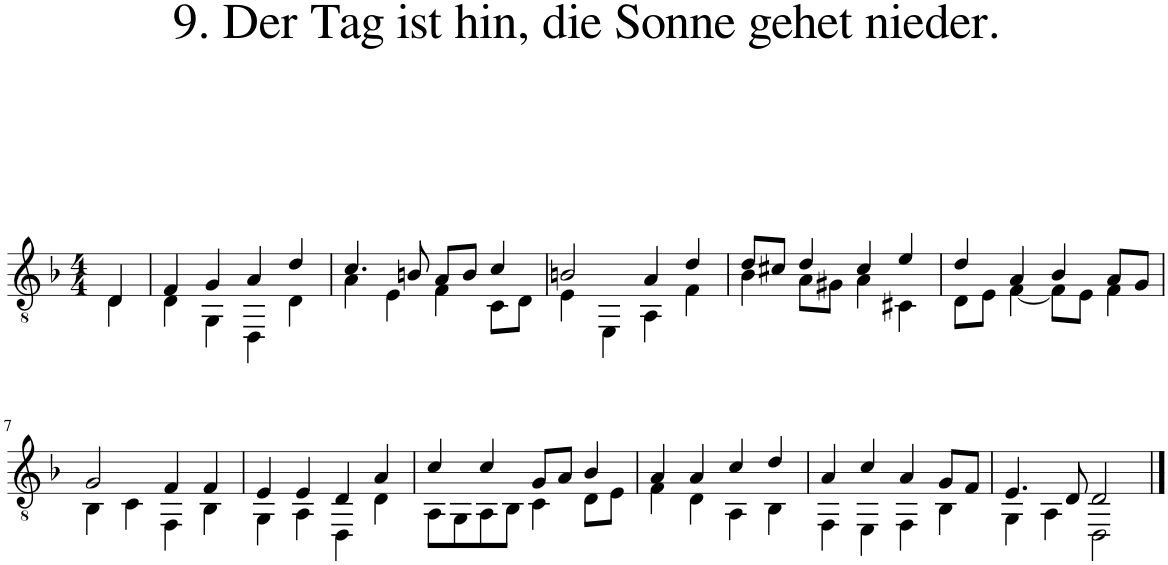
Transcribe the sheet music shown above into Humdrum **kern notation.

**kern
*part1
*staff1
*I"Theorbo
*I'Thb.
*clefGv2
*k[b-]
*M4/4
=1
*^
4D/	4D\
=2	=2
4F/	4D\
4G/	4GG\
4A/	4DD\
4d/	4D\
=3	=3
4.c/	4A\
.	4E\
8Bn/	.
8A/L	4F\
8B/J	.
4c/	8C\L
.	8D\J
=4	=4
2Bn/	4E\
.	4EE\
4A/	4AA\
4d/	4F\
=5	=5
8d/L	4B-\
8c#X/J	.
4d/	8A\L
.	8G#X\J
4c#/	4A\
4e/	4C#X\
=6	=6
4d/	8D\L
.	8E\J
4A/	[4F\
4B-/	8F\L]
.	8E\J
8A/L	4F\
8G/J	.
!!LO:LB:g=z	!!
=7	=7
2G/	4BB-\
.	4C\
4F/	4FF\
4F/	4BB-\
=8	=8
4E/	4GG\
4E/	4AA\
4D/	4DD\
4A/	4D\
=9	=9
4c/	8AA\L
.	8GG\
4c/	8AA\
.	8BB-\J
8G/L	4C\
8A/J	.
4B-/	8D\L
.	8E\J
=10	=10
4A/	4F\
4A/	4D\
4c/	4AA\
4d/	4BB-\
=11	=11
4A/	4FF\
4c/	4EE\
4A/	4FF\
8G/L	4BB-\
8F/J	.
=12	=12
4.E/	4GG\
.	4AA\
8D/	.
2D/	2DD\
*v	*v
==
*-
